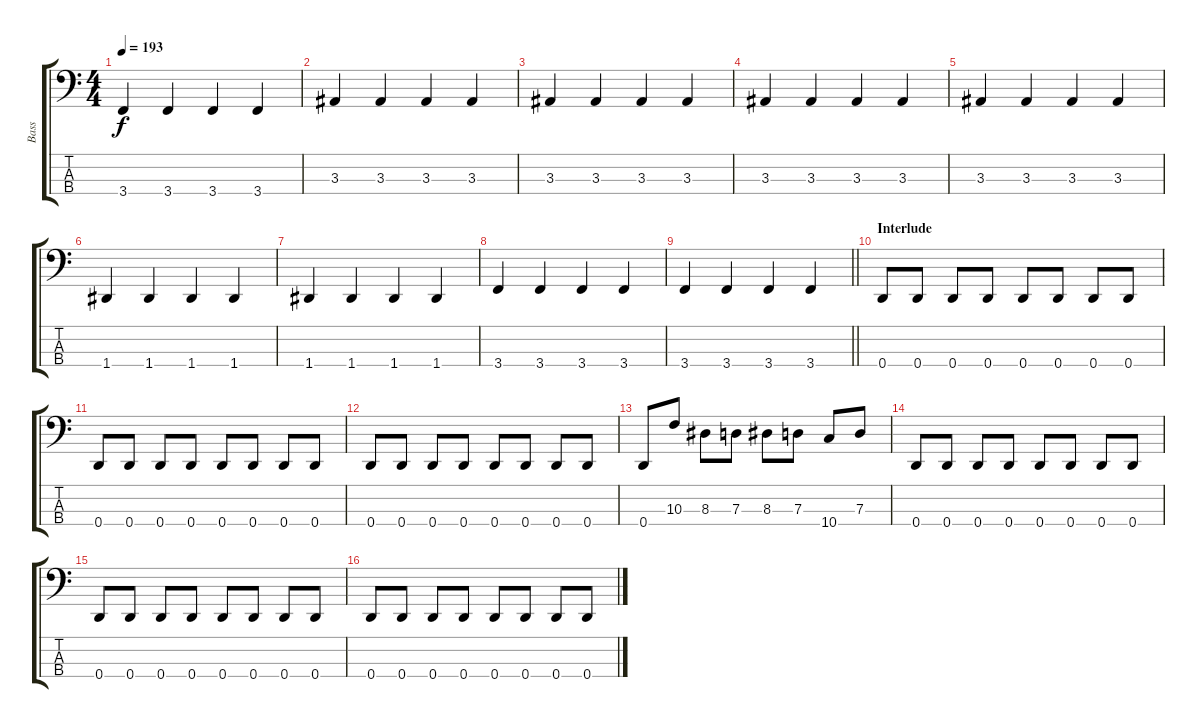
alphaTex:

\track ("Bass" "Bass") {instrument electricbassfinger}
\staff {score tabs}
\tuning (F2 C2 G1 D1) {hide}
\ts (4 4)
\tempo 193
\clef f4
\ks c
3.4.4{dy f} 3.4.4 3.4.4 3.4.4 |
3.3.4 3.3.4 3.3.4 3.3.4 |
3.3.4 3.3.4 3.3.4 3.3.4 |
3.3.4 3.3.4 3.3.4 3.3.4 |
3.3.4 3.3.4 3.3.4 3.3.4 |
1.4.4 1.4.4 1.4.4 1.4.4 |
1.4.4 1.4.4 1.4.4 1.4.4 |
3.4.4 3.4.4 3.4.4 3.4.4 |
\barLineRight lightlight
3.4.4 3.4.4 3.4.4 3.4.4 |
\section ("" "Interlude")
0.4.8 0.4.8 0.4.8 0.4.8 0.4.8 0.4.8 0.4.8 0.4.8 |
0.4.8 0.4.8 0.4.8 0.4.8 0.4.8 0.4.8 0.4.8 0.4.8 |
0.4.8 0.4.8 0.4.8 0.4.8 0.4.8 0.4.8 0.4.8 0.4.8 |
0.4.8 10.3.8 8.3.8 7.3.8 8.3.8 7.3.8 10.4.8 7.3.8 |
0.4.8 0.4.8 0.4.8 0.4.8 0.4.8 0.4.8 0.4.8 0.4.8 |
0.4.8 0.4.8 0.4.8 0.4.8 0.4.8 0.4.8 0.4.8 0.4.8 |
0.4.8 0.4.8 0.4.8 0.4.8 0.4.8 0.4.8 0.4.8 0.4.8
